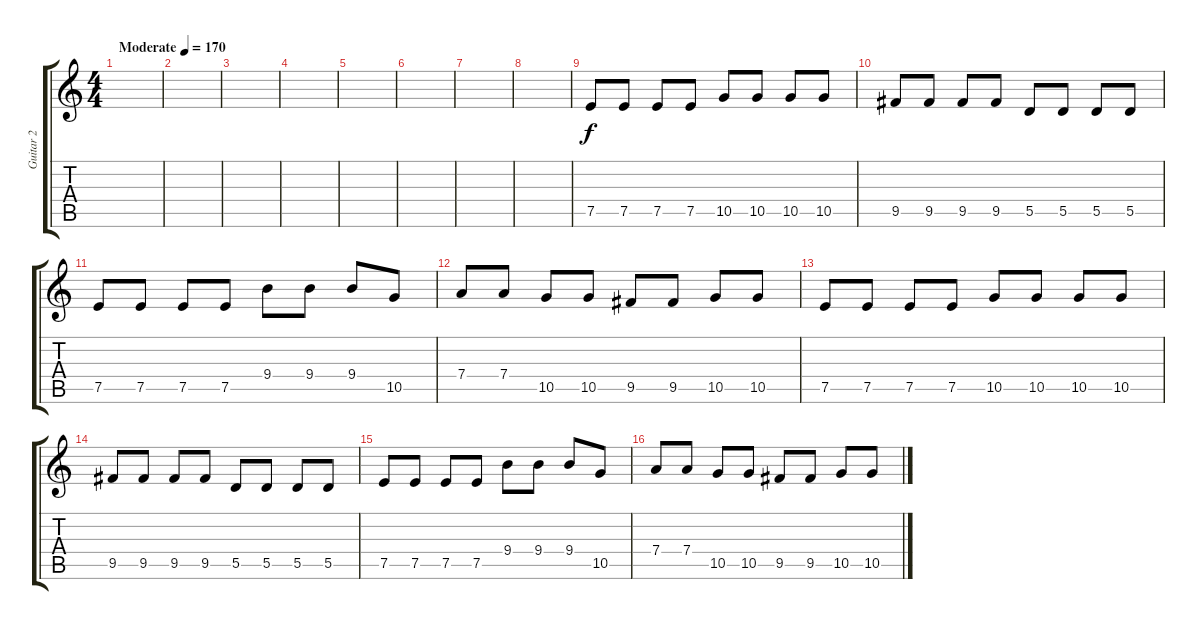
\track ("Guitar 2" "Guitar 2") {instrument overdrivenguitar}
\staff {score tabs}
\tuning (E4 B3 G3 D3 A2 E2) {hide}
\ts (4 4)
\tempo (170 "Moderate")
\clef g2
\ks c
|
|
|
|
|
|
|
|
7.5.8 7.5.8 7.5.8 7.5.8 10.5.8 10.5.8 10.5.8 10.5.8 |
9.5.8 9.5.8 9.5.8 9.5.8 5.5.8 5.5.8 5.5.8 5.5.8 |
7.5.8 7.5.8 7.5.8 7.5.8 9.4.8 9.4.8 9.4.8 10.5.8 |
7.4.8 7.4.8 10.5.8 10.5.8 9.5.8 9.5.8 10.5.8 10.5.8 |
7.5.8 7.5.8 7.5.8 7.5.8 10.5.8 10.5.8 10.5.8 10.5.8 |
9.5.8 9.5.8 9.5.8 9.5.8 5.5.8 5.5.8 5.5.8 5.5.8 |
7.5.8 7.5.8 7.5.8 7.5.8 9.4.8 9.4.8 9.4.8 10.5.8 |
7.4.8 7.4.8 10.5.8 10.5.8 9.5.8 9.5.8 10.5.8 10.5.8
